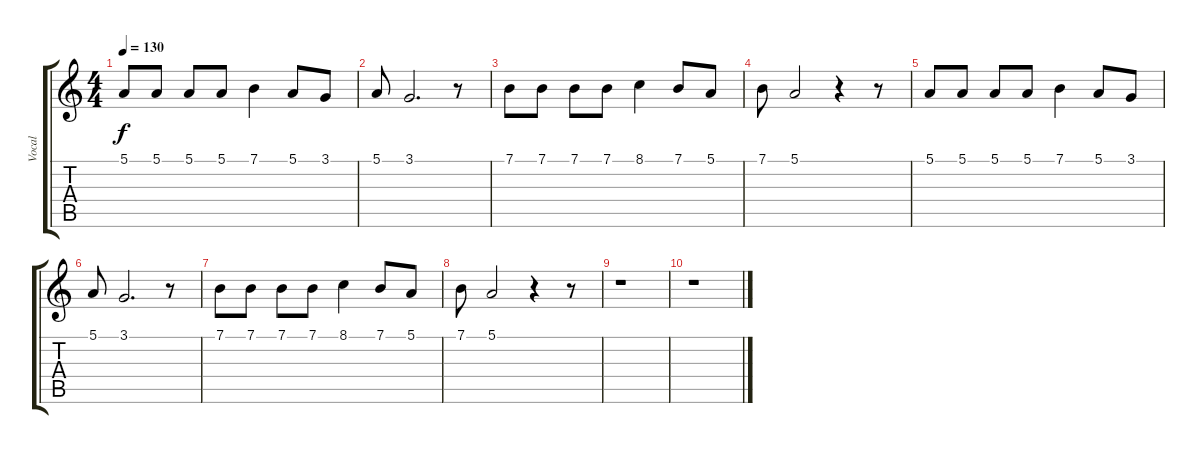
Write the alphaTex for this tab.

\track ("Vocal" "Vocal") {instrument electricgrandpiano}
\staff {score tabs}
\tuning (E4 B3 G3 D3 A2 E2) {hide}
\ts (4 4)
\tempo 130
\clef g2
\ks c
5.1.8{dy f} 5.1.8 5.1.8 5.1.8 7.1.4 5.1.8 3.1.8 |
5.1.8 3.1.2{d} r.8 |
7.1.8 7.1.8 7.1.8 7.1.8 8.1.4 7.1.8 5.1.8 |
7.1.8 5.1.2 r.4 r.8 |
5.1.8 5.1.8 5.1.8 5.1.8 7.1.4 5.1.8 3.1.8 |
5.1.8 3.1.2{d} r.8 |
7.1.8 7.1.8 7.1.8 7.1.8 8.1.4 7.1.8 5.1.8 |
7.1.8 5.1.2 r.4 r.8 |
r.1 |
r.1
